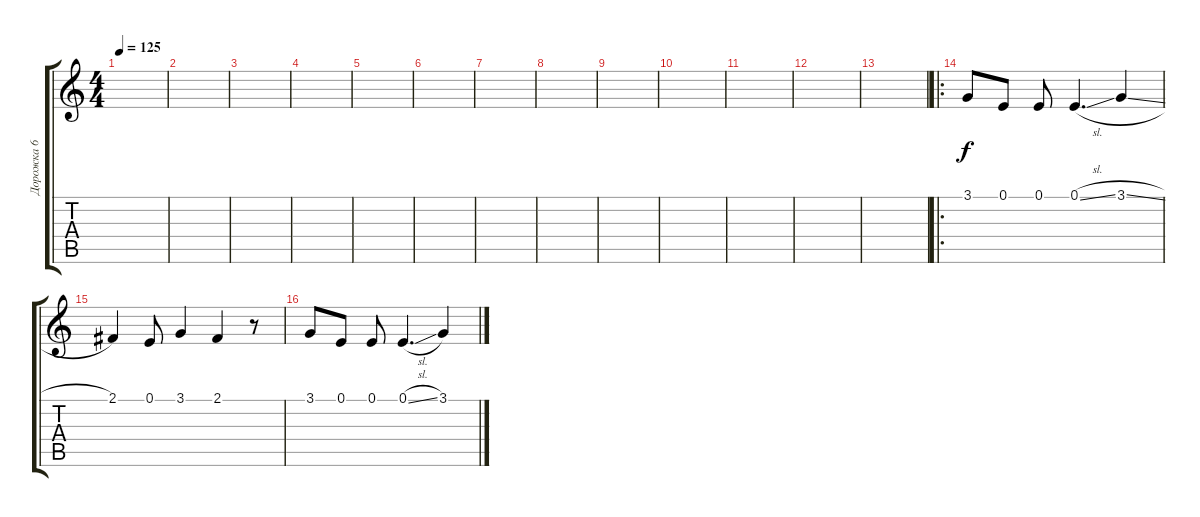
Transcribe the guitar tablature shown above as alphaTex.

\track ("Дорожка 6" "Дорожка 6") {instrument lead6voice}
\staff {score tabs}
\tuning (E4 B3 G3 D3 A2 E2) {hide}
\ts (4 4)
\tempo 125
\clef g2
\ks c
|
|
|
|
|
|
|
|
|
|
|
|
|
\ro
3.1.8 0.1.8 0.1.8 0.1{sl}.4{d} 3.1{sl}.4 |
2.1.4 0.1.8 3.1.4 2.1.4 r.8 |
3.1.8 0.1.8 0.1.8 0.1{sl}.4{d} 3.1{sl}.4
